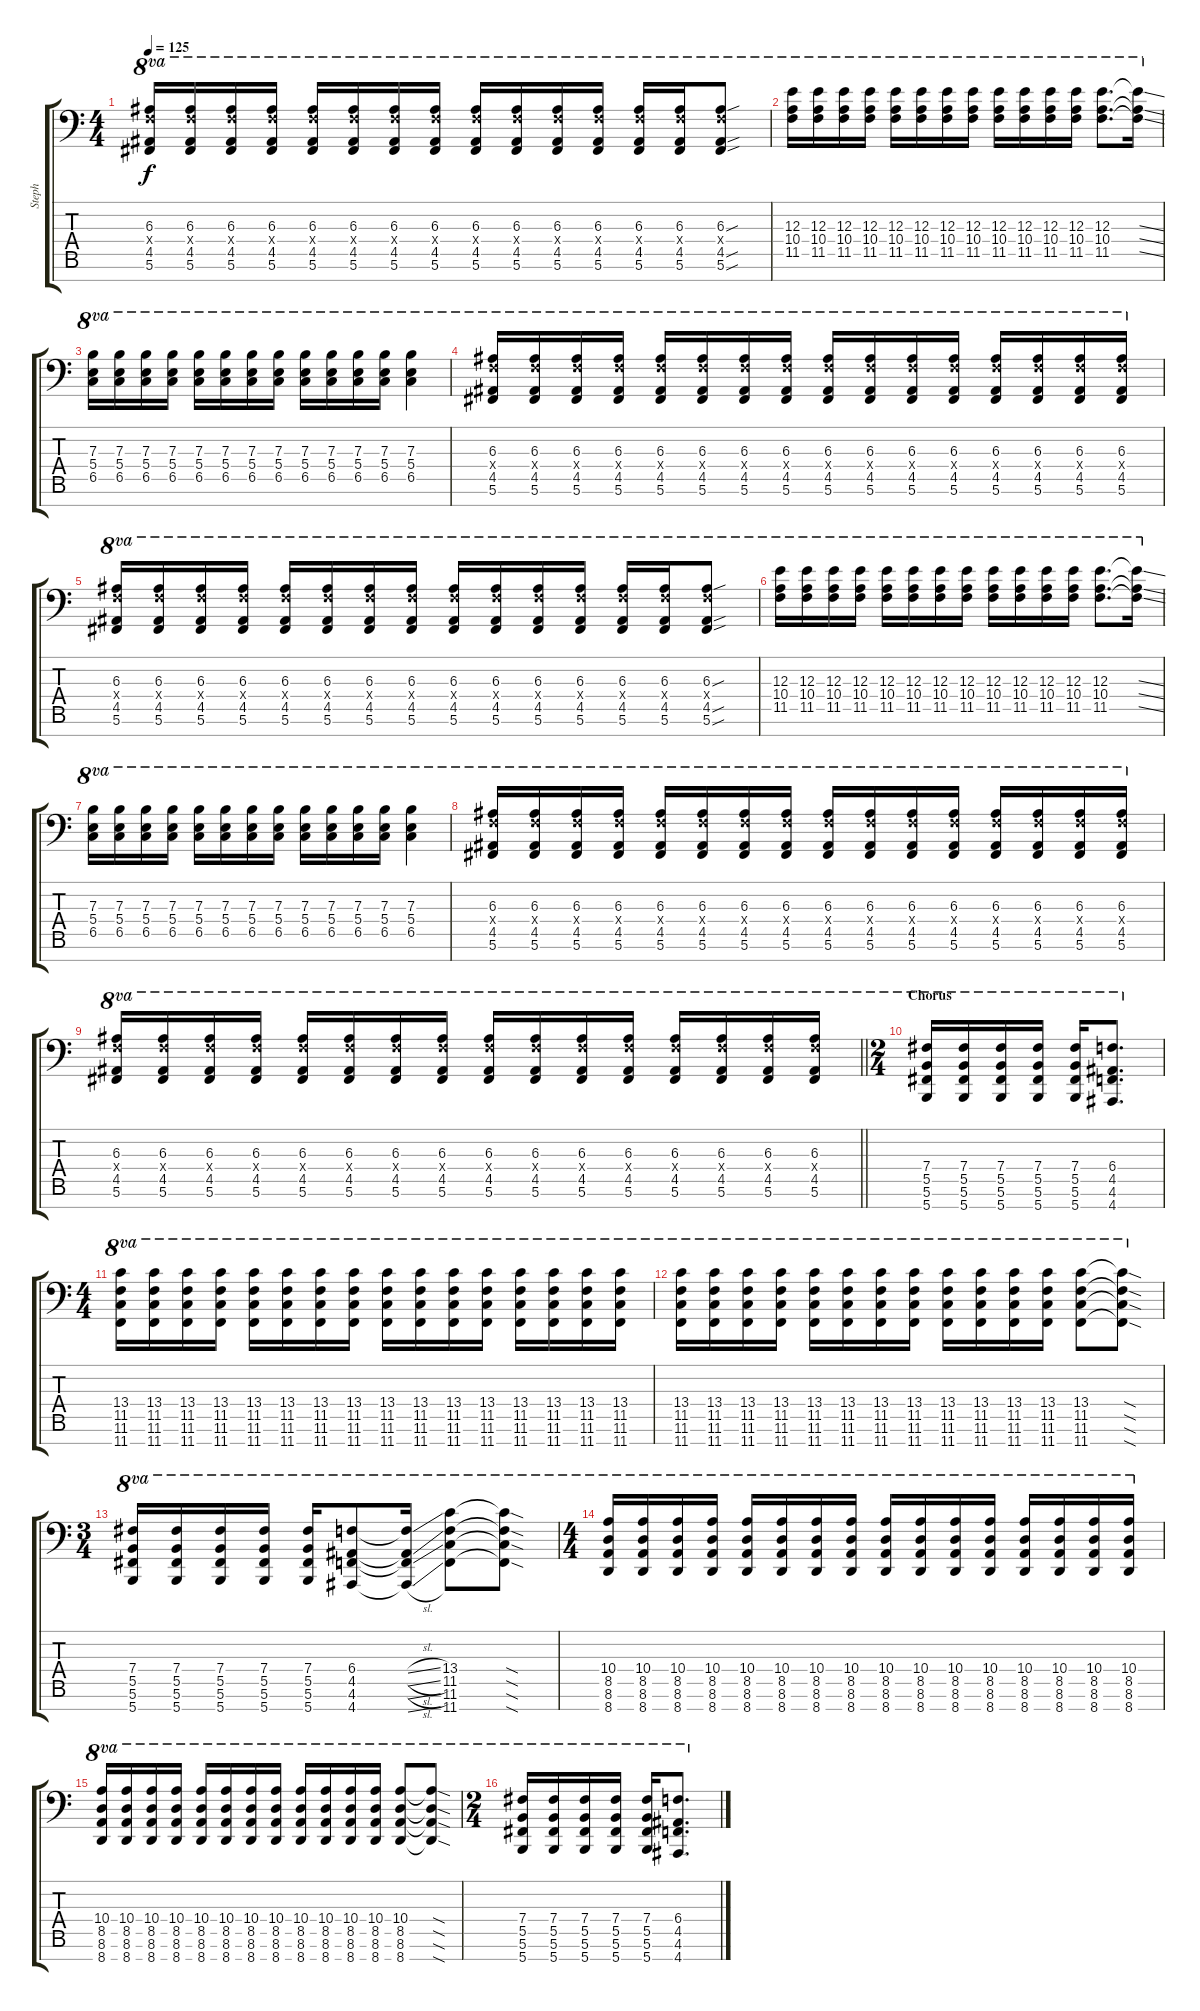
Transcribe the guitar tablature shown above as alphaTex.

\track ("Steph" "Steph") {instrument distortionguitar}
\staff {score tabs}
\tuning (Db4 Ab3 E3 B2 Gb2 Db2 Gb1) {hide}
\ts (4 4)
\tempo 125
\clef f4
\ks c
(6.3 6.4{x} 4.5 5.6).16{ot 8va dy f} (6.3 6.4{x} 4.5 5.6).16{ot 8va} (6.3 6.4{x} 4.5 5.6).16{ot 8va} (6.3 6.4{x} 4.5 5.6).16{ot 8va} (6.3 6.4{x} 4.5 5.6).16{ot 8va} (6.3 6.4{x} 4.5 5.6).16{ot 8va} (6.3 6.4{x} 4.5 5.6).16{ot 8va} (6.3 6.4{x} 4.5 5.6).16{ot 8va} (6.3 6.4{x} 4.5 5.6).16{ot 8va} (6.3 6.4{x} 4.5 5.6).16{ot 8va} (6.3 6.4{x} 4.5 5.6).16{ot 8va} (6.3 6.4{x} 4.5 5.6).16{ot 8va} (6.3 6.4{x} 4.5 5.6).16{ot 8va} (6.3 6.4{x} 4.5 5.6).16{ot 8va} (6.3{sou} 6.4{x} 4.5{sou} 5.6{sou}).8{ot 8va} |
(12.3 10.4 11.5).16{ot 8va} (12.3 10.4 11.5).16{ot 8va} (12.3 10.4 11.5).16{ot 8va} (12.3 10.4 11.5).16{ot 8va} (12.3 10.4 11.5).16{ot 8va} (12.3 10.4 11.5).16{ot 8va} (12.3 10.4 11.5).16{ot 8va} (12.3 10.4 11.5).16{ot 8va} (12.3 10.4 11.5).16{ot 8va} (12.3 10.4 11.5).16{ot 8va} (12.3 10.4 11.5).16{ot 8va} (12.3 10.4 11.5).16{ot 8va} (12.3 10.4 11.5).8{d ot 8va} (12.3{ss t} 10.4{ss t} 11.5{ss t}).16{ot 8va} |
(7.3 5.4 6.5).16{ot 8va} (7.3 5.4 6.5).16{ot 8va} (7.3 5.4 6.5).16{ot 8va} (7.3 5.4 6.5).16{ot 8va} (7.3 5.4 6.5).16{ot 8va} (7.3 5.4 6.5).16{ot 8va} (7.3 5.4 6.5).16{ot 8va} (7.3 5.4 6.5).16{ot 8va} (7.3 5.4 6.5).16{ot 8va} (7.3 5.4 6.5).16{ot 8va} (7.3 5.4 6.5).16{ot 8va} (7.3 5.4 6.5).16{ot 8va} (7.3 5.4 6.5).4{ot 8va} |
(6.3 6.4{x} 4.5 5.6).16{ot 8va} (6.3 6.4{x} 4.5 5.6).16{ot 8va} (6.3 6.4{x} 4.5 5.6).16{ot 8va} (6.3 6.4{x} 4.5 5.6).16{ot 8va} (6.3 6.4{x} 4.5 5.6).16{ot 8va} (6.3 6.4{x} 4.5 5.6).16{ot 8va} (6.3 6.4{x} 4.5 5.6).16{ot 8va} (6.3 6.4{x} 4.5 5.6).16{ot 8va} (6.3 6.4{x} 4.5 5.6).16{ot 8va} (6.3 6.4{x} 4.5 5.6).16{ot 8va} (6.3 6.4{x} 4.5 5.6).16{ot 8va} (6.3 6.4{x} 4.5 5.6).16{ot 8va} (6.3 6.4{x} 4.5 5.6).16{ot 8va} (6.3 6.4{x} 4.5 5.6).16{ot 8va} (6.3 6.4{x} 4.5 5.6).16{ot 8va} (6.3 6.4{x} 4.5 5.6).16{ot 8va} |
(6.3 6.4{x} 4.5 5.6).16{ot 8va} (6.3 6.4{x} 4.5 5.6).16{ot 8va} (6.3 6.4{x} 4.5 5.6).16{ot 8va} (6.3 6.4{x} 4.5 5.6).16{ot 8va} (6.3 6.4{x} 4.5 5.6).16{ot 8va} (6.3 6.4{x} 4.5 5.6).16{ot 8va} (6.3 6.4{x} 4.5 5.6).16{ot 8va} (6.3 6.4{x} 4.5 5.6).16{ot 8va} (6.3 6.4{x} 4.5 5.6).16{ot 8va} (6.3 6.4{x} 4.5 5.6).16{ot 8va} (6.3 6.4{x} 4.5 5.6).16{ot 8va} (6.3 6.4{x} 4.5 5.6).16{ot 8va} (6.3 6.4{x} 4.5 5.6).16{ot 8va} (6.3 6.4{x} 4.5 5.6).16{ot 8va} (6.3{sou} 6.4{x} 4.5{sou} 5.6{sou}).8{ot 8va} |
(12.3 10.4 11.5).16{ot 8va} (12.3 10.4 11.5).16{ot 8va} (12.3 10.4 11.5).16{ot 8va} (12.3 10.4 11.5).16{ot 8va} (12.3 10.4 11.5).16{ot 8va} (12.3 10.4 11.5).16{ot 8va} (12.3 10.4 11.5).16{ot 8va} (12.3 10.4 11.5).16{ot 8va} (12.3 10.4 11.5).16{ot 8va} (12.3 10.4 11.5).16{ot 8va} (12.3 10.4 11.5).16{ot 8va} (12.3 10.4 11.5).16{ot 8va} (12.3 10.4 11.5).8{d ot 8va} (12.3{ss t} 10.4{ss t} 11.5{ss t}).16{ot 8va} |
(7.3 5.4 6.5).16{ot 8va} (7.3 5.4 6.5).16{ot 8va} (7.3 5.4 6.5).16{ot 8va} (7.3 5.4 6.5).16{ot 8va} (7.3 5.4 6.5).16{ot 8va} (7.3 5.4 6.5).16{ot 8va} (7.3 5.4 6.5).16{ot 8va} (7.3 5.4 6.5).16{ot 8va} (7.3 5.4 6.5).16{ot 8va} (7.3 5.4 6.5).16{ot 8va} (7.3 5.4 6.5).16{ot 8va} (7.3 5.4 6.5).16{ot 8va} (7.3 5.4 6.5).4{ot 8va} |
(6.3 6.4{x} 4.5 5.6).16{ot 8va} (6.3 6.4{x} 4.5 5.6).16{ot 8va} (6.3 6.4{x} 4.5 5.6).16{ot 8va} (6.3 6.4{x} 4.5 5.6).16{ot 8va} (6.3 6.4{x} 4.5 5.6).16{ot 8va} (6.3 6.4{x} 4.5 5.6).16{ot 8va} (6.3 6.4{x} 4.5 5.6).16{ot 8va} (6.3 6.4{x} 4.5 5.6).16{ot 8va} (6.3 6.4{x} 4.5 5.6).16{ot 8va} (6.3 6.4{x} 4.5 5.6).16{ot 8va} (6.3 6.4{x} 4.5 5.6).16{ot 8va} (6.3 6.4{x} 4.5 5.6).16{ot 8va} (6.3 6.4{x} 4.5 5.6).16{ot 8va} (6.3 6.4{x} 4.5 5.6).16{ot 8va} (6.3 6.4{x} 4.5 5.6).16{ot 8va} (6.3 6.4{x} 4.5 5.6).16{ot 8va} |
\barLineRight lightlight
(6.3 6.4{x} 4.5 5.6).16{ot 8va} (6.3 6.4{x} 4.5 5.6).16{ot 8va} (6.3 6.4{x} 4.5 5.6).16{ot 8va} (6.3 6.4{x} 4.5 5.6).16{ot 8va} (6.3 6.4{x} 4.5 5.6).16{ot 8va} (6.3 6.4{x} 4.5 5.6).16{ot 8va} (6.3 6.4{x} 4.5 5.6).16{ot 8va} (6.3 6.4{x} 4.5 5.6).16{ot 8va} (6.3 6.4{x} 4.5 5.6).16{ot 8va} (6.3 6.4{x} 4.5 5.6).16{ot 8va} (6.3 6.4{x} 4.5 5.6).16{ot 8va} (6.3 6.4{x} 4.5 5.6).16{ot 8va} (6.3 6.4{x} 4.5 5.6).16{ot 8va} (6.3 6.4{x} 4.5 5.6).16{ot 8va} (6.3 6.4{x} 4.5 5.6).16{ot 8va} (6.3 6.4{x} 4.5 5.6).16{ot 8va} |
\ts (2 4)
\section ("" "Chorus")
(7.4 5.5 5.6 5.7).16{ot 8va} (7.4 5.5 5.6 5.7).16{ot 8va} (7.4 5.5 5.6 5.7).16{ot 8va} (7.4 5.5 5.6 5.7).16{ot 8va} (7.4 5.5 5.6 5.7).16{ot 8va} (6.4 4.5 4.6 4.7).8{d ot 8va} |
\ts (4 4)
(13.4 11.5 11.6 11.7).16{ot 8va} (13.4 11.5 11.6 11.7).16{ot 8va} (13.4 11.5 11.6 11.7).16{ot 8va} (13.4 11.5 11.6 11.7).16{ot 8va} (13.4 11.5 11.6 11.7).16{ot 8va} (13.4 11.5 11.6 11.7).16{ot 8va} (13.4 11.5 11.6 11.7).16{ot 8va} (13.4 11.5 11.6 11.7).16{ot 8va} (13.4 11.5 11.6 11.7).16{ot 8va} (13.4 11.5 11.6 11.7).16{ot 8va} (13.4 11.5 11.6 11.7).16{ot 8va} (13.4 11.5 11.6 11.7).16{ot 8va} (13.4 11.5 11.6 11.7).16{ot 8va} (13.4 11.5 11.6 11.7).16{ot 8va} (13.4 11.5 11.6 11.7).16{ot 8va} (13.4 11.5 11.6 11.7).16{ot 8va} |
(13.4 11.5 11.6 11.7).16{ot 8va} (13.4 11.5 11.6 11.7).16{ot 8va} (13.4 11.5 11.6 11.7).16{ot 8va} (13.4 11.5 11.6 11.7).16{ot 8va} (13.4 11.5 11.6 11.7).16{ot 8va} (13.4 11.5 11.6 11.7).16{ot 8va} (13.4 11.5 11.6 11.7).16{ot 8va} (13.4 11.5 11.6 11.7).16{ot 8va} (13.4 11.5 11.6 11.7).16{ot 8va} (13.4 11.5 11.6 11.7).16{ot 8va} (13.4 11.5 11.6 11.7).16{ot 8va} (13.4 11.5 11.6 11.7).16{ot 8va} (13.4 11.5 11.6 11.7).8{ot 8va} (13.4{sod t} 11.5{sod t} 11.6{sod t} 11.7{sod t}).8{ot 8va} |
\ts (3 4)
(7.4 5.5 5.6 5.7).16{ot 8va} (7.4 5.5 5.6 5.7).16{ot 8va} (7.4 5.5 5.6 5.7).16{ot 8va} (7.4 5.5 5.6 5.7).16{ot 8va} (7.4 5.5 5.6 5.7).16{ot 8va} (6.4 4.5 4.6 4.7).8{ot 8va} (6.4{sl t} 4.5{sl t} 4.6{sl t} 4.7{sl t}).16{ot 8va} (13.4 11.5 11.6 11.7).8{ot 8va} (13.4{sod t} 11.5{sod t} 11.6{sod t} 11.7{sod t}).8{ot 8va} |
\ts (4 4)
(10.4 8.5 8.6 8.7).16{ot 8va} (10.4 8.5 8.6 8.7).16{ot 8va} (10.4 8.5 8.6 8.7).16{ot 8va} (10.4 8.5 8.6 8.7).16{ot 8va} (10.4 8.5 8.6 8.7).16{ot 8va} (10.4 8.5 8.6 8.7).16{ot 8va} (10.4 8.5 8.6 8.7).16{ot 8va} (10.4 8.5 8.6 8.7).16{ot 8va} (10.4 8.5 8.6 8.7).16{ot 8va} (10.4 8.5 8.6 8.7).16{ot 8va} (10.4 8.5 8.6 8.7).16{ot 8va} (10.4 8.5 8.6 8.7).16{ot 8va} (10.4 8.5 8.6 8.7).16{ot 8va} (10.4 8.5 8.6 8.7).16{ot 8va} (10.4 8.5 8.6 8.7).16{ot 8va} (10.4 8.5 8.6 8.7).16{ot 8va} |
(10.4 8.5 8.6 8.7).16{ot 8va} (10.4 8.5 8.6 8.7).16{ot 8va} (10.4 8.5 8.6 8.7).16{ot 8va} (10.4 8.5 8.6 8.7).16{ot 8va} (10.4 8.5 8.6 8.7).16{ot 8va} (10.4 8.5 8.6 8.7).16{ot 8va} (10.4 8.5 8.6 8.7).16{ot 8va} (10.4 8.5 8.6 8.7).16{ot 8va} (10.4 8.5 8.6 8.7).16{ot 8va} (10.4 8.5 8.6 8.7).16{ot 8va} (10.4 8.5 8.6 8.7).16{ot 8va} (10.4 8.5 8.6 8.7).16{ot 8va} (10.4 8.5 8.6 8.7).8{ot 8va} (10.4{sod t} 8.5{sod t} 8.6{sod t} 8.7{sod t}).8{ot 8va} |
\ts (2 4)
(7.4 5.5 5.6 5.7).16{ot 8va} (7.4 5.5 5.6 5.7).16{ot 8va} (7.4 5.5 5.6 5.7).16{ot 8va} (7.4 5.5 5.6 5.7).16{ot 8va} (7.4 5.5 5.6 5.7).16{ot 8va} (6.4 4.5 4.6 4.7).8{d ot 8va}
